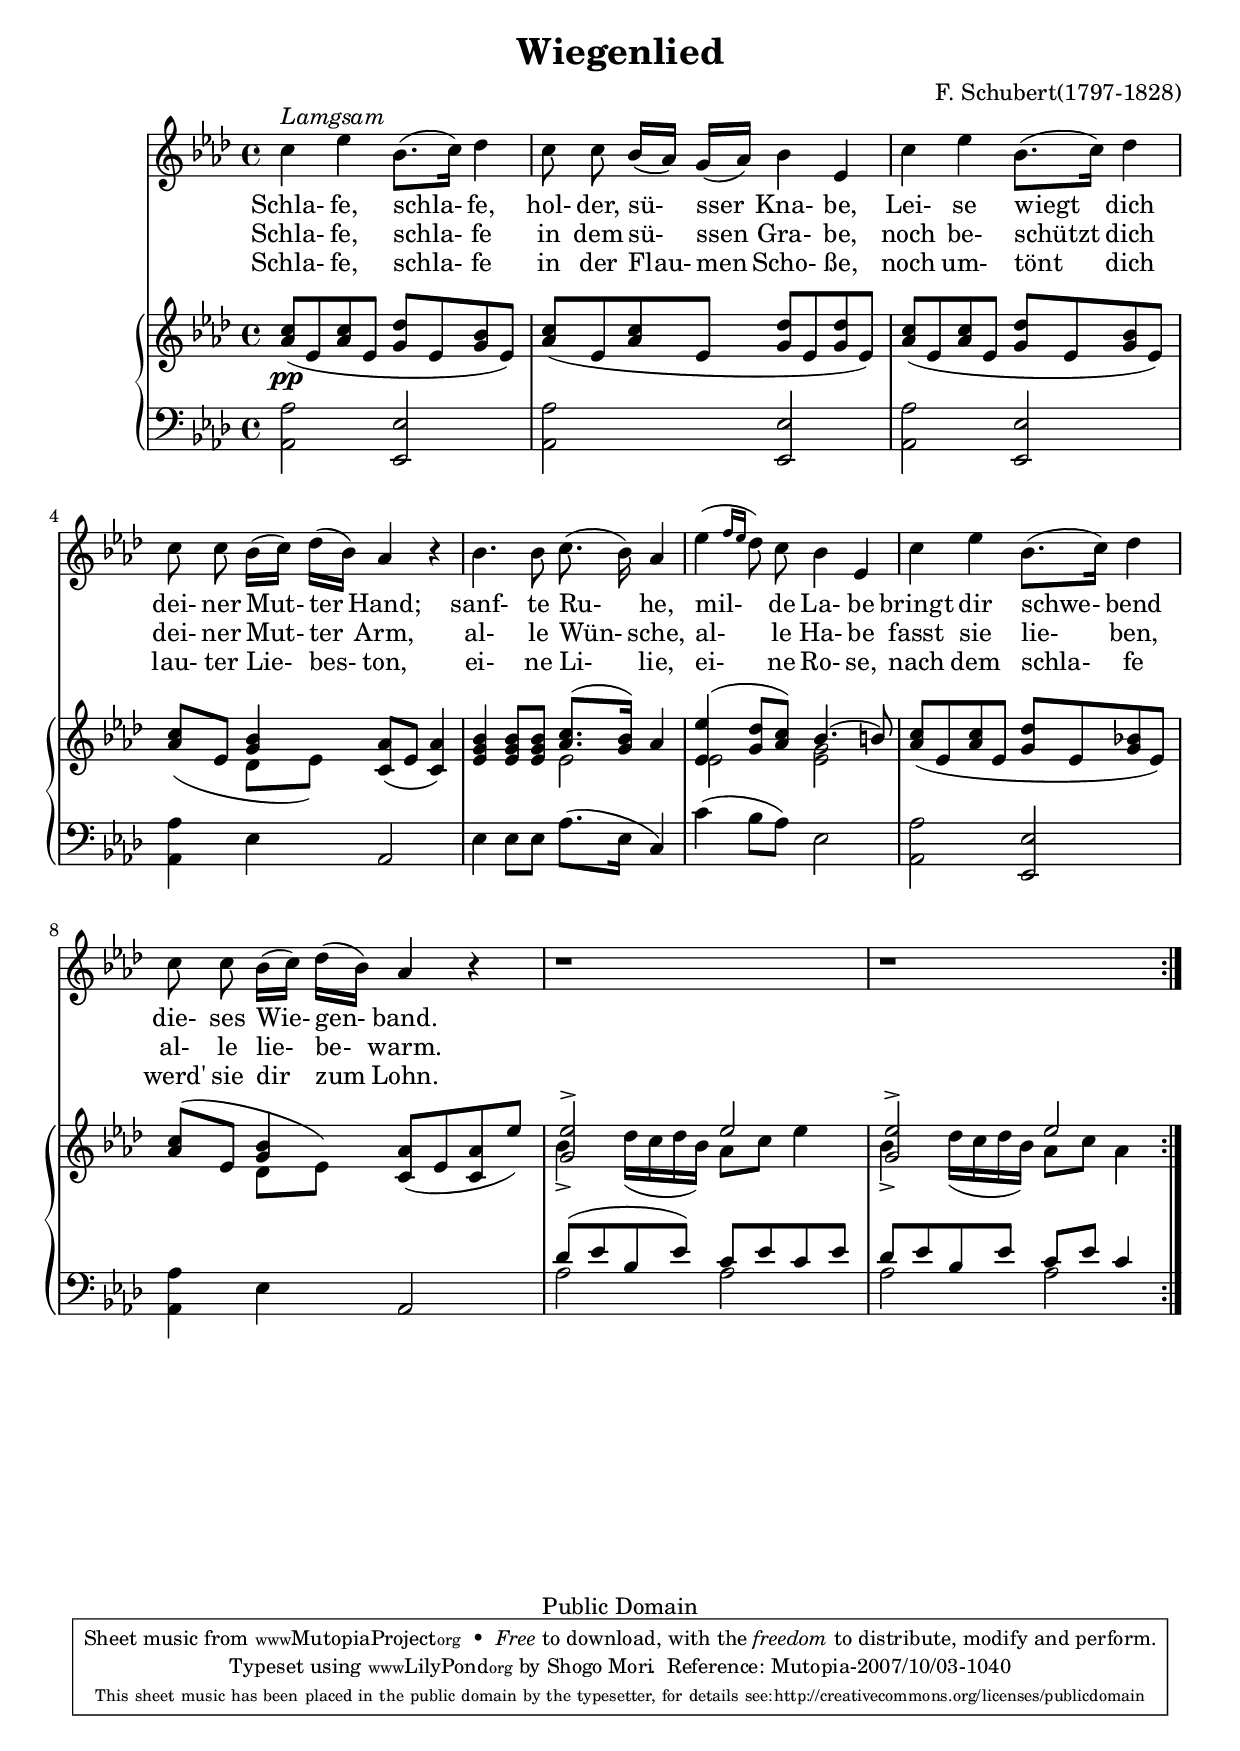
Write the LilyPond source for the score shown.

\header { 
title = "Wiegenlied"  composer = "F. Schubert(1797-1828)" tagline = ""
% MUTOPIA
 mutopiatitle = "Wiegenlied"
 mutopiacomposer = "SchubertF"
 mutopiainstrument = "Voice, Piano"
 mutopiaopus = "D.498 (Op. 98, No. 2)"
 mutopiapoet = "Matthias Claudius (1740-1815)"
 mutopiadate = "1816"
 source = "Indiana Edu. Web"
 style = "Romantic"
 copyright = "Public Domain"
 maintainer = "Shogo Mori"
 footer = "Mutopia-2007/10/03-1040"
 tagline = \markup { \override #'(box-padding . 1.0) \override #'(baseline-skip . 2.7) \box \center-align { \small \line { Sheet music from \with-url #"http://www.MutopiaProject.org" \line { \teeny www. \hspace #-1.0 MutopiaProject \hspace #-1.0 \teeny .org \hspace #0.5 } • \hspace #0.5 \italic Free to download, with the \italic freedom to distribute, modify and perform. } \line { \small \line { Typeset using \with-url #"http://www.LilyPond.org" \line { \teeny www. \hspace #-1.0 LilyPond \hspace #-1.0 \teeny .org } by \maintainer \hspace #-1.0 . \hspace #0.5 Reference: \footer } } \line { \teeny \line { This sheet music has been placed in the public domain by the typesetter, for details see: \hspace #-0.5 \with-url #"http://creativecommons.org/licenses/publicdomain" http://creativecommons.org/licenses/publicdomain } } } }
}

\version "2.10.0"
#(set-global-staff-size 20)

textOne = \lyricmode {
  Schla- fe, schla- fe, hol- der, sü- sser Kna- be,
  Lei- se wiegt dich dei- ner Mut- ter Hand;
  sanf- te Ru- he, mil- de La- be
  bringt dir schwe- bend die- ses Wie- gen- band.
}
textTwo = \lyricmode {
  Schla- fe, schla- fe in dem sü- ssen Gra- be,
  noch be- schützt dich dei- ner Mut- ter Arm,
  al- le Wün- sche, al- le Ha- be
  fasst sie lie- ben, al- le lie- be- warm.
}
textThree = \lyricmode {
  Schla- fe, schla- fe in der Flau- men Scho- ße,
  noch um- tönt dich lau- ter Lie- bes- ton,
  ei- ne Li- lie, ei- ne Ro- se,
  nach dem schla- fe werd' sie dir zum Lohn.
}

melody = \relative c'' {
  \clef treble
  \key as \major
  \time 4/4
  c4^\markup { \italic "Lamgsam" } es4  bes8. [ (  c16)] des4
   c8   c8   bes16 [ (  as)]  g16 [ (  as)] bes4 es,4
    c'4 es4  bes8. [ (  c16)] des4
      c8   c8   bes16 [ (  c)]  des16 [ (  bes)] as4 r4
%
  bes4. bes8 c8.(  bes16) as4
   es'4( \grace {
   \override Stem   #'stroke-style = #"grace"
   f16 [ es]
   \revert Stem #'stroke-style }
    des8)   c8  bes4 es,4
     c'4 es4  bes8. [ (  c16)] des4
      c8   c8   bes16 [ (  c)]  des16 [ (  bes)] as4 r4
%
  r1
   r1
}

upper = \relative c'' {
  \clef treble
  \key as \major
  \time 4/4
  <as c>8[(_\pp  es  <as c>8  es]  <g des'>8[  es  <g bes>8  es])
   <as c>8[(  es  <as c>8  es]  <g des'>8[  es  <g des'>8  es])
    <as c>8[(  es  <as c>8  es]  <g des'>8[  es  <g bes>8  es])
     << {<as c>8[_(  es] \stemDown des8[ es]) } \\ { s4 \stemUp<g bes>4 } >>
     <as c,>8[(  es]   <as c,>4) 
%
  <bes g es>4   <bes g es>8[   <bes g es>8 ]
   << { <c as>8.[(  <bes g>16] )as4} \\ {es2} >>
    << {<es' es,>4(   <des g,>8[ <c as>) ] bes4.( b8)} \\ {es,2  <es g>2 }>>
     <as c>8[(  es  <as c>8  es]  <g des'>8[  es  <g bes!>8  es])%07
      << {<as c>8[(  es] \stemDown des8[ es])  } \\ {s4 \stemUp <g bes>4}>>
      <as c,>8[(  es   <as c,>8  es') ]
%
  << {<es g, >2-> es2} \\ {bes4->  des16[( c des bes])  as8[ c] es4} >>
   << {<es g,>2-> es2} \\ {bes4->  des16[( c des bes])  as8[ c] as4} >>
\bar ":|"
}

lower = \relative c' {
  \clef bass
  \key as \major
  \time 4/4
  <as as,>2 <es es,>2
   <as as,>2 <es es,>2
    <as as,>2 <es es,>2
     <as as,>4  es4 as,2
%
  es'4  es8[ es8]  as8.[( es16] c4)
   c'4(  bes8[ as8]) es2
    <as as,>2 <es es,>2
     <as as,>4  es4 as,2
%
  << { des'8[( es bes es])  c8[ es c es]  des8[ es bes es]  c8[ es] c4} \\ {as2 as2 as2 as2 }>>
}

\score {
  <<
    \new Voice = "mel" {
      \autoBeamOff
      \melody
    }
    \new Lyrics \lyricsto mel \textOne
    \new Lyrics \lyricsto mel \textTwo
    \new Lyrics \lyricsto mel \textThree

    \new PianoStaff <<
      \new Staff = "upper" \upper
      \new Staff = "lower" \lower
    >>
  >>
  \layout {
    \context { \RemoveEmptyStaffContext }
  }
  \midi { }
}
